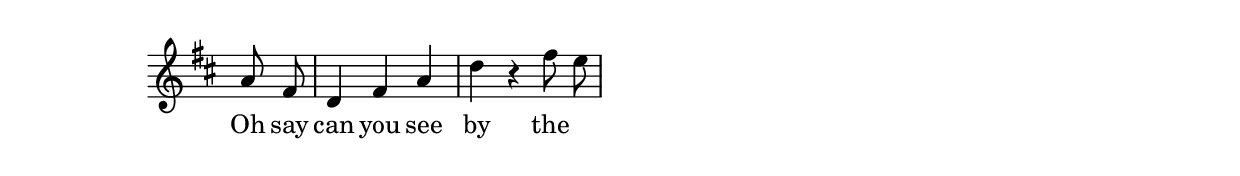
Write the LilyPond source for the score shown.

#(ly:set-option 'midi-extension "mid")
\version "2.12.3"
\include "english.ly"
\header{
title = ""
composer = ""
}
%{
                 .   ..
| (PG) | S G P | S - GR  |
Oh say can you see by the

%}
melody = {
\once \override Staff.TimeSignature #'stencil = ##f
\clef treble
\key c \major
\autoBeamOn
\cadenzaOn


 \bar "|"    g'8 e'8 \bar "|"   c'4  e'4  g'4 \bar "|"   c''4 r4   e''8 d''8 \bar "|" 
}


text = \lyricmode {
Oh say can you see by the
}

\score{
\transpose c' d'
<<
\new Voice = "one" {
\melody
}
\new Lyrics \lyricsto "one" \text
>>
\layout {
\context {
\Score
\remove "Bar_number_engraver"
}
}
\midi {
\context {
\Score
tempoWholesPerMinute = #(ly:make-moment 200 4)
}
}
}